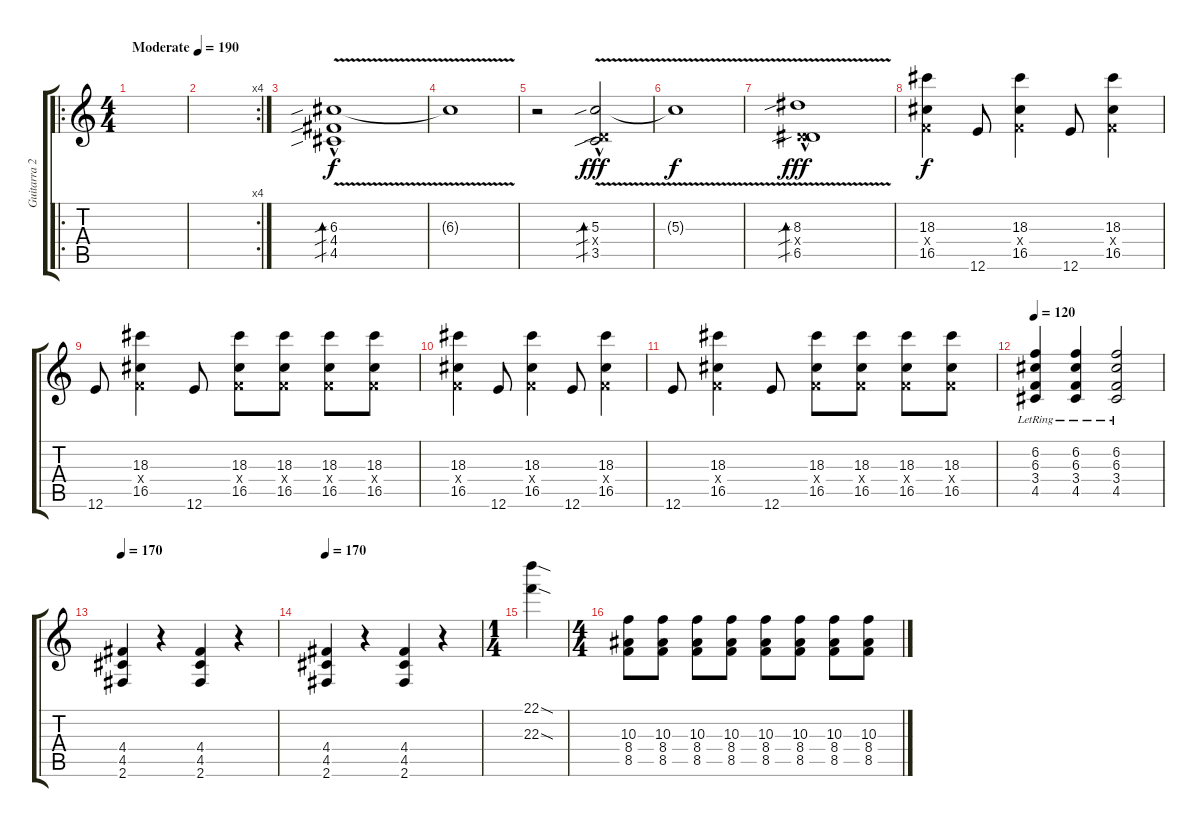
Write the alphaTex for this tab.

\track ("Guitarra 2" "Guitarra 2") {instrument distortionguitar}
\staff {score tabs}
\tuning (E4 B3 G3 D3 A2 E2) {hide}
\ro
\ts (4 4)
\tempo (190 "Moderate")
\clef g2
\ks c
|
\rc 4
|
(6.3{v sib} 4.4{sib hac} 4.5{sib}).1{bd 480} |
6.3{t}.1{dy f} |
r.2 (5.3{v sib hac} 0.4{sib x} 3.5{sib}).2{bd 480 dy fff} |
5.3{t}.1{dy f} |
(8.3{v sib} 0.4{sib hac x} 6.5{sib}).1{bd 480 dy fff} |
(18.3 3.4{x} 16.5).4{dy f volume 16} 12.6.8 (18.3 3.4{x} 16.5).4 12.6.8 (18.3 3.4{x} 16.5).4 |
12.6.8 (18.3 3.4{x} 16.5).4 12.6.8 (18.3 3.4{x} 16.5).8 (18.3 3.4{x} 16.5).8 (18.3 3.4{x} 16.5).8 (18.3 3.4{x} 16.5).8 |
(18.3 3.4{x} 16.5).4{volume 16} 12.6.8 (18.3 3.4{x} 16.5).4 12.6.8 (18.3 3.4{x} 16.5).4 |
12.6.8 (18.3 3.4{x} 16.5).4 12.6.8 (18.3 3.4{x} 16.5).8 (18.3 3.4{x} 16.5).8 (18.3 3.4{x} 16.5).8 (18.3 3.4{x} 16.5).8 |
\tempo 120
(6.2{lr} 6.3 3.4 4.5).4 (6.2{lr} 6.3 3.4 4.5).4 (6.2{lr} 6.3 3.4 4.5).2 |
\tempo 170
(4.4 4.5 2.6).4 r.4 (4.4 4.5 2.6).4 r.4 |
\tempo 170
(4.4 4.5 2.6).4 r.4 (4.4 4.5 2.6).4 r.4 |
\ts (1 4)
(22.1{sod} 22.3{sod}).4 |
\ts (4 4)
(10.3 8.4 8.5).8{volume 10} (10.3 8.4 8.5).8 (10.3 8.4 8.5).8 (10.3 8.4 8.5).8 (10.3 8.4 8.5).8 (10.3 8.4 8.5).8 (10.3 8.4 8.5).8 (10.3 8.4 8.5).8
